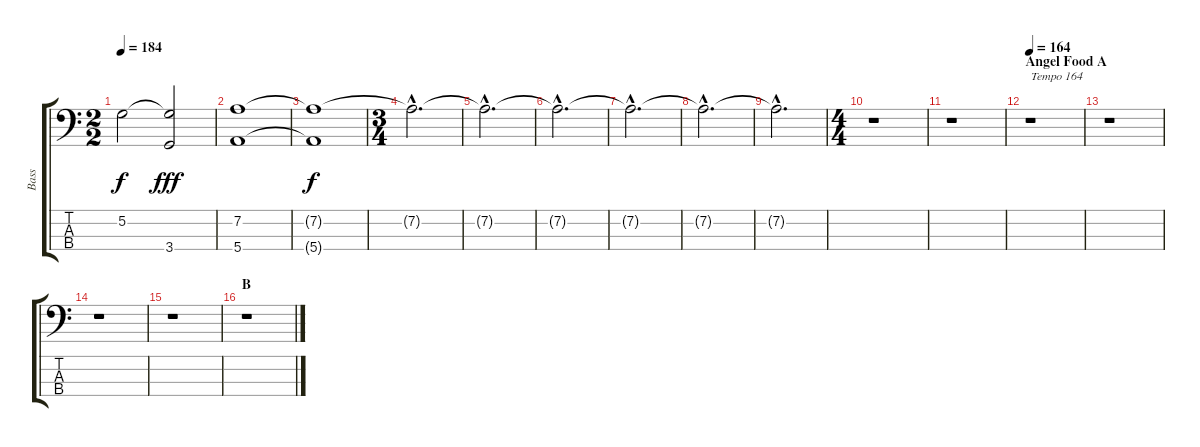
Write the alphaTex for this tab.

\track ("Bass" "Bass") {instrument electricbassfinger}
\staff {score tabs}
\tuning (G2 D2 A1 E1) {hide}
\ts (2 2)
\tempo 184
\clef f4
\ks c
5.2{t}.2{dy f} (5.2{t} 3.4).2{dy fff} |
(7.2 5.4).1 |
(7.2{t} 5.4{t}).1{dy f} |
\ts (3 4)
7.2{hac t}.2{d} |
7.2{hac t}.2{d} |
7.2{hac t}.2{d} |
7.2{hac t}.2{d} |
7.2{hac t}.2{d} |
7.2{hac t}.2{d} |
\ts (4 4)
r.1 |
r.1 |
\section ("" "Angel Food A")
\tempo 164
r.1{txt "Tempo 164"} |
r.1 |
r.1 |
r.1 |
\section ("" "B")
r.1
